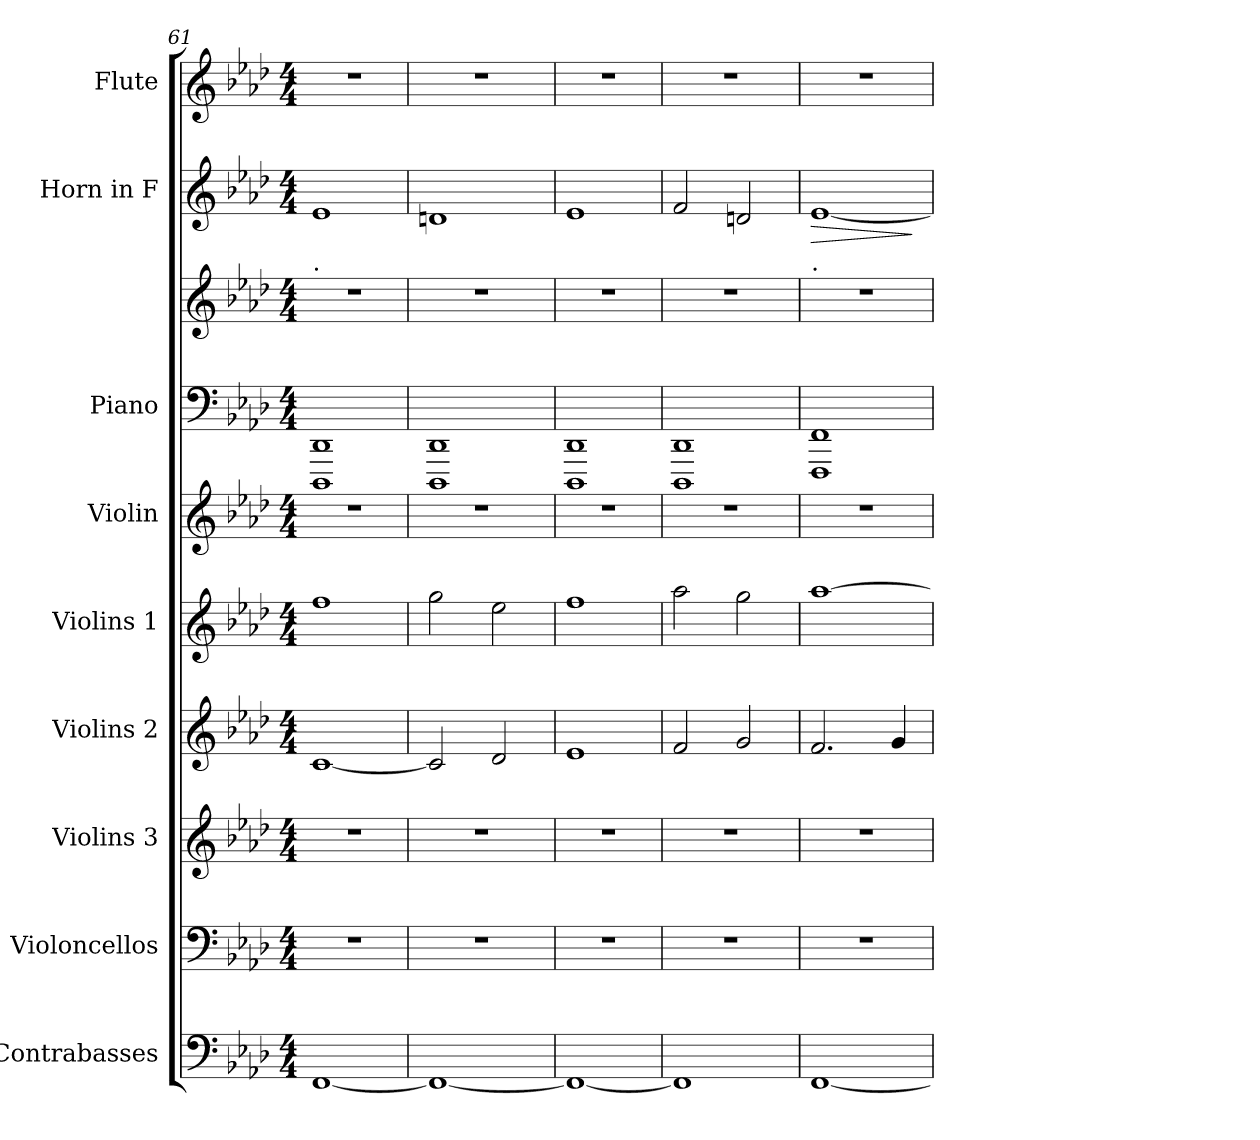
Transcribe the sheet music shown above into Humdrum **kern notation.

**kern	**kern	**kern	**kern	**kern	**kern	**kern	**kern	**kern	**dynam	**kern
*part9	*part8	*part7	*part6	*part5	*part4	*part3	*part3	*part2	*part2	*part1
*staff10	*staff9	*staff8	*staff7	*staff6	*staff5	*staff4	*staff3	*staff2	*staff2	*staff1
*I"Contrabasses	*I"Violoncellos	*I"Violins 3	*I"Violins 2	*I"Violins 1	*I"Violin	*I"Piano	*	*I"Horn in F	*	*I"Flute
*I'Cbs.	*I'Vcs.	*I'Vlns. 3	*I'Vlns. 2	*I'Vlns. 1	*I'Vln.	*I'Pno.	*	*	*	*I'Fl.
!!LO:PB:g=z
*clefF4	*clefF4	*clefG2	*clefG2	*clefG2	*clefG2	*clefF4	*clefG2	*clefG2	*	*clefG2
*ITrd7c12	*	*	*	*	*	*	*	*ITrd4c7	*	*
*k[b-e-a-d-]	*k[b-e-a-d-]	*k[b-e-a-d-]	*k[b-e-a-d-]	*k[b-e-a-d-]	*k[b-e-a-d-]	*k[b-e-a-d-]	*k[b-e-a-d-]	*k[b-e-a-d-g-]	*	*k[b-e-a-d-]
*M4/4	*M4/4	*M4/4	*M4/4	*M4/4	*M4/4	*M4/4	*M4/4	*M4/4	*	*M4/4
=61	=61	=61	=61	=61	=61	=61	=61	=61	=61	=61
!	!	!	!	!	!	!	!LO:TX:a:t=.	!	!	!
[1FFF	1r	1r	[1c	1ff	1r	1DDD- 1DD-	1r	1A-	.	1r
=62	=62	=62	=62	=62	=62	=62	=62	=62	=62	=62
1FFF_	1r	1r	2c/]	2gg\	1r	1DDD- 1DD-	1r	1Gn	.	1r
.	.	.	2d-/	2ee-\	.	.	.	.	.	.
=63	=63	=63	=63	=63	=63	=63	=63	=63	=63	=63
1FFF_	1r	1r	1e-	1ff	1r	1DDD- 1DD-	1r	1A-	.	1r
=64	=64	=64	=64	=64	=64	=64	=64	=64	=64	=64
1FFF]	1r	1r	2f/	2aa-\	1r	1DDD- 1DD-	1r	2B-/	.	1r
.	.	.	2g/	2gg\	.	.	.	2Gn/	.	.
!!LO:LB:g=z
=65	=65	=65	=65	=65	=65	=65	=65	=65	=65	=65
!	!	!	!	!	!	!	!LO:TX:a:t=.	!	!	!
!	!	!	!	!	!	!	!	!	!LO:HP:b	!
[1FFF	1r	1r	2.f/	[1aa-	1r	1FFF 1FF	1r	[1A-	>	1r
.	.	.	4g/	.	.	.	.	.	.	.
.	.	.	.	.	.	.	.	.	]	.
=	=	=	=	=	=	=	=	=	=	=
*-	*-	*-	*-	*-	*-	*-	*-	*-	*-	*-
